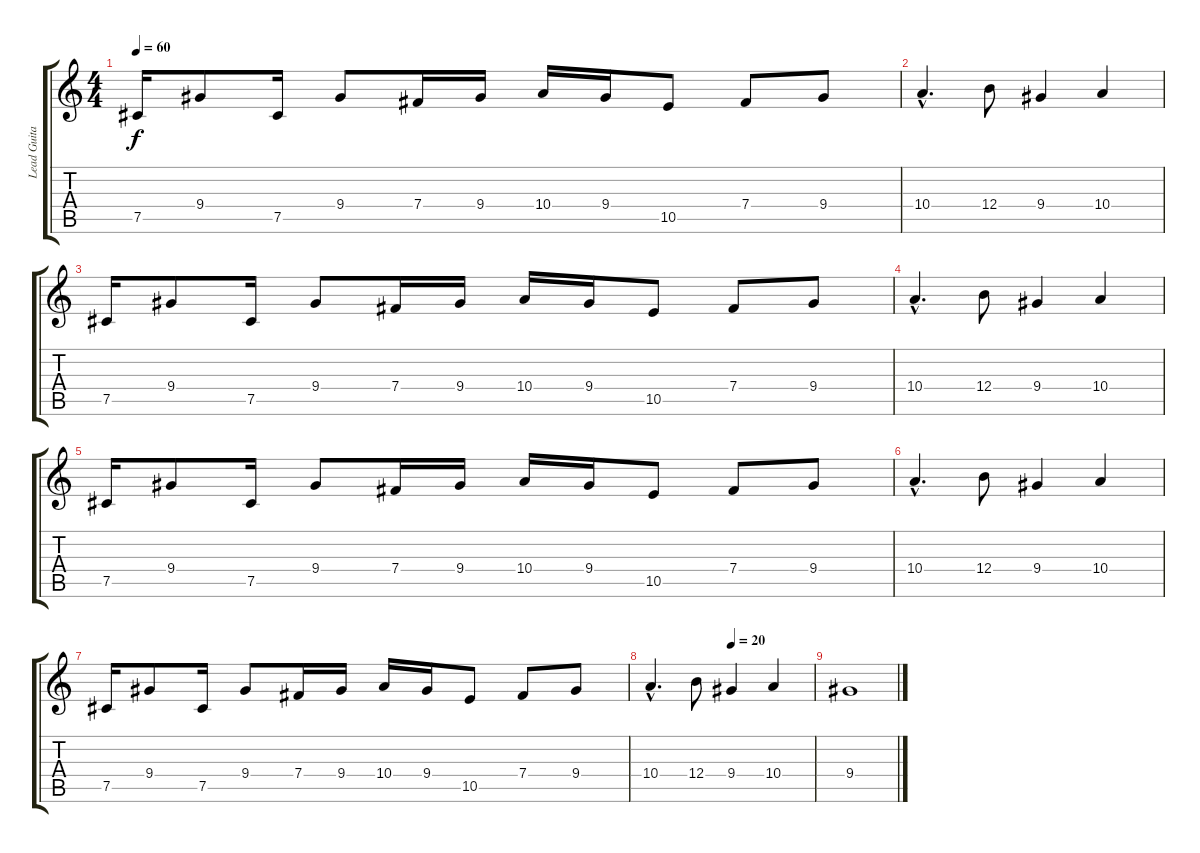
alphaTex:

\track ("Lead Guitar (Distortion)" "Lead Guita") {instrument overdrivenguitar}
\staff {score tabs}
\tuning (Db4 Ab3 E3 B2 Gb2 Db2) {hide}
\ts (4 4)
\tempo 60
\clef g2
\ks c
7.5.16{dy f} 9.4.8 7.5.16 9.4.8 7.4.16 9.4.16 10.4.16 9.4.16 10.5.8 7.4.8 9.4.8 |
10.4{hac}.4{d} 12.4.8 9.4.4 10.4.4 |
7.5.16 9.4.8 7.5.16 9.4.8 7.4.16 9.4.16 10.4.16 9.4.16 10.5.8 7.4.8 9.4.8 |
10.4{hac}.4{d} 12.4.8 9.4.4 10.4.4 |
7.5.16 9.4.8 7.5.16 9.4.8 7.4.16 9.4.16 10.4.16 9.4.16 10.5.8 7.4.8 9.4.8 |
10.4{hac}.4{d} 12.4.8 9.4.4 10.4.4 |
7.5.16 9.4.8 7.5.16 9.4.8 7.4.16 9.4.16 10.4.16 9.4.16 10.5.8 7.4.8 9.4.8 |
\tempo (20 0.5)
10.4{hac}.4{d} 12.4.8 9.4.4 10.4.4 |
9.4.1
